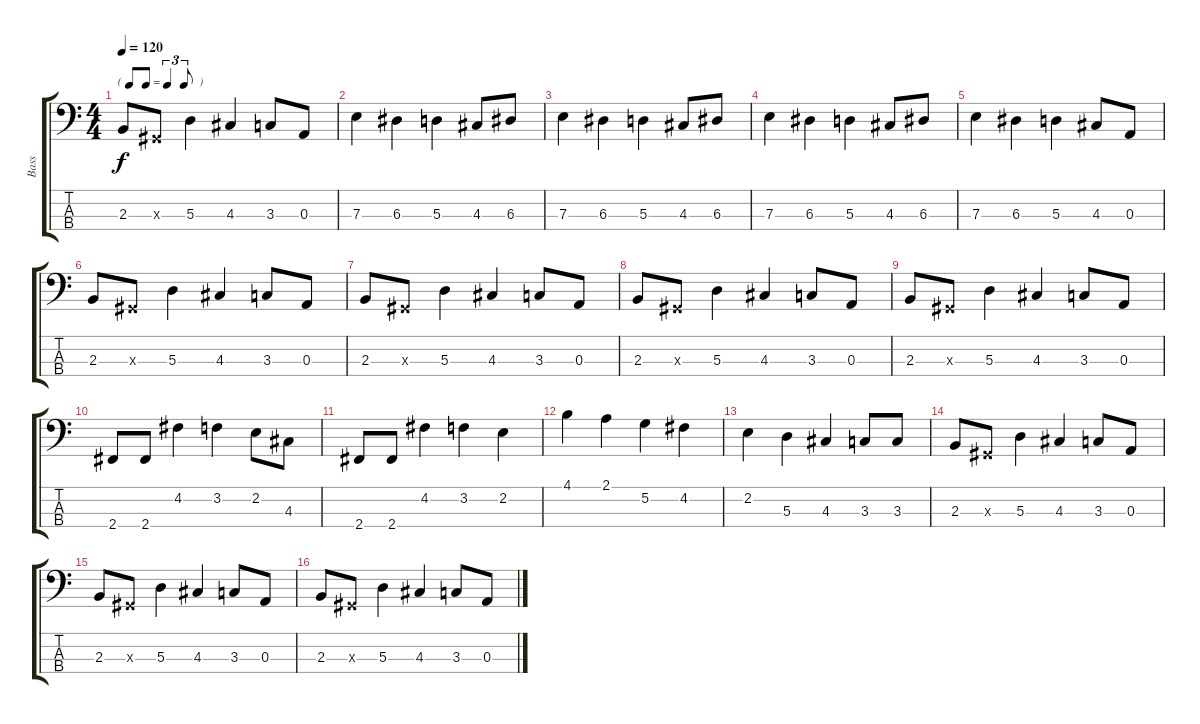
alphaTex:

\track ("Bass" "Bass") {instrument electricbassfinger}
\staff {score tabs}
\tuning (G2 D2 A1 E1) {hide}
\ts (4 4)
\tf triplet8th
\tempo 120
\clef f4
\ks c
2.3.8{dy f} -1.3{x}.8 5.3.4 4.3.4 3.3.8 0.3.8 |
7.3.4 6.3.4 5.3.4 4.3.8 6.3.8 |
7.3.4 6.3.4 5.3.4 4.3.8 6.3.8 |
7.3.4 6.3.4 5.3.4 4.3.8 6.3.8 |
7.3.4 6.3.4 5.3.4 4.3.8 0.3.8 |
2.3.8 -1.3{x}.8 5.3.4 4.3.4 3.3.8 0.3.8 |
2.3.8 -1.3{x}.8 5.3.4 4.3.4 3.3.8 0.3.8 |
2.3.8 -1.3{x}.8 5.3.4 4.3.4 3.3.8 0.3.8 |
2.3.8 -1.3{x}.8 5.3.4 4.3.4 3.3.8 0.3.8 |
2.4.8 2.4.8 4.2.4 3.2.4 2.2.8 4.3.8 |
2.4.8 2.4.8 4.2.4 3.2.4 2.2.4 |
4.1.4 2.1.4 5.2.4 4.2.4 |
2.2.4 5.3.4 4.3.4 3.3.8 3.3.8 |
2.3.8 -1.3{x}.8 5.3.4 4.3.4 3.3.8 0.3.8 |
2.3.8 -1.3{x}.8 5.3.4 4.3.4 3.3.8 0.3.8 |
2.3.8 -1.3{x}.8 5.3.4 4.3.4 3.3.8 0.3.8
